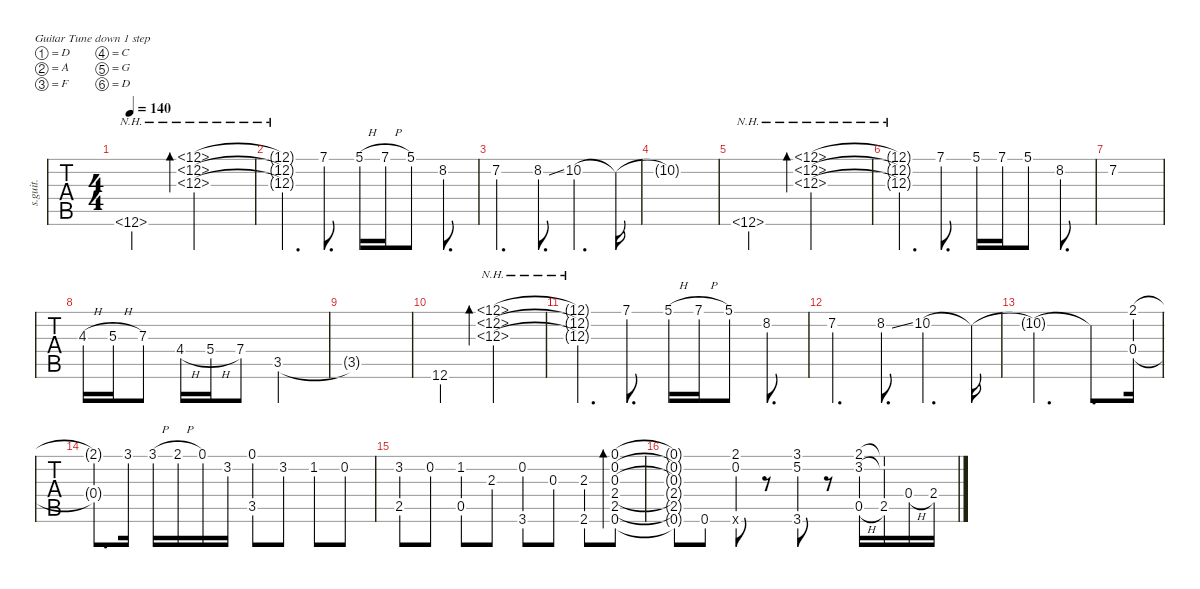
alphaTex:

\defaultSystemsLayout 4
\hideDynamics
\bracketExtendMode nobrackets
\otherSystemsTrackNameOrientation horizontal
\track ("Steel Guitar" "s.guit.") {instrument acousticguitarsteel}
\staff {tabs}
\tuning (D4 A3 F3 C3 G2 D2)
\ts (4 4)
\tempo 140
\clef g2
\ks c
12.6{nh}.2{dy mf instrument acousticguitarsteel beam Up} (12.3{nh} 12.2{nh} 12.1{nh}).2{bd 241 beam Down} |
(12.3{nh t} 12.2{nh t} 12.1{nh t}).4{d beam Down} 7.1.8{d beam Down} 5.1{h}.16{beam Down} 7.1{h}.16{beam Down} 5.1.8{beam Down} 8.2.8{d beam Down} |
7.2.4{d beam Down} 8.2{ss}.8{d beam Down} 10.2.4{d beam Down} 10.2{t}.16{beam Down} |
10.2{t}.1{beam Down} |
12.6{nh}.2{beam Up} (12.1{nh} 12.2{nh} 12.3{nh}).2{bd 240 beam Down} |
(12.3{nh t} 12.2{nh t} 12.1{nh t}).4{d beam Down} 7.1.8{d beam Down} 5.1.16{beam Down} 7.1.16{beam Down} 5.1.8{beam Down} 8.2.8{d beam Down} |
7.2.1{beam Down} |
4.3{h}.16{beam Down} 5.3{h acc #}.16{beam Down} 7.3.8{beam Down} 4.4{h}.16{beam Up} 5.4{h}.16{beam Up} 7.4.8{beam Up} 3.5{acc #}.2{beam Up} |
3.5{t acc #}.1{beam Up} |
12.6.2{beam Up} (12.3{nh} 12.2{nh} 12.1{nh}).2{bd 239 beam Down} |
(12.2{nh t} 12.3{nh t} 12.1{nh t}).4{d beam Down} 7.1.8{d beam Down} 5.1{h}.16{beam Down} 7.1{h}.16{beam Down} 5.1.8{beam Down} 8.2.8{d beam Down} |
7.2.4{d beam Down} 8.2{ss}.8{d beam Down} 10.2.4{d beam Down} 10.2{t}.16{beam Down} |
10.2{t}.2{d beam Down} 10.2{t}.8{d beam Up} (2.1 0.4).16{beam Up} |
(0.4{t} 2.1{t}).8{d beam Up} 3.1.16{beam Up} 3.1{h}.16{beam Down} 2.1{h}.16{beam Down} 0.1.16{beam Down} 3.2.16{beam Down} (0.1 3.5{acc #}).8{beam Up} 3.2.8{beam Up} 1.2{acc #}.8{beam Up} 0.2.8{beam Up} |
(3.2 2.5).8{beam Up} 0.2.8{beam Up} (1.2{acc #} 0.5).8{beam Up} 2.3.8{beam Up} (3.6 0.2).8{beam Up} 0.3.8{beam Up} (2.3 2.6).8{beam Up} (0.6 2.5 2.4 0.3 0.2 0.1).8{bd 30 beam Up} |
(0.3{t} 2.4{t} 0.2{t} 0.1{t} 2.5{t} 0.6{t}).8{beam Up} 0.6.8{beam Up} (0.6{x} 0.2 2.1).8{beam Up} r.8{beam Up} (3.1 5.2 3.6).8{beam Up} r.8{beam Up} (0.5{h} 2.1 3.2).16{beam Up} (2.5 2.1{t} 3.2{t}).16{beam Up} 0.4{h}.16{beam Up} 2.4.16{beam Up}
